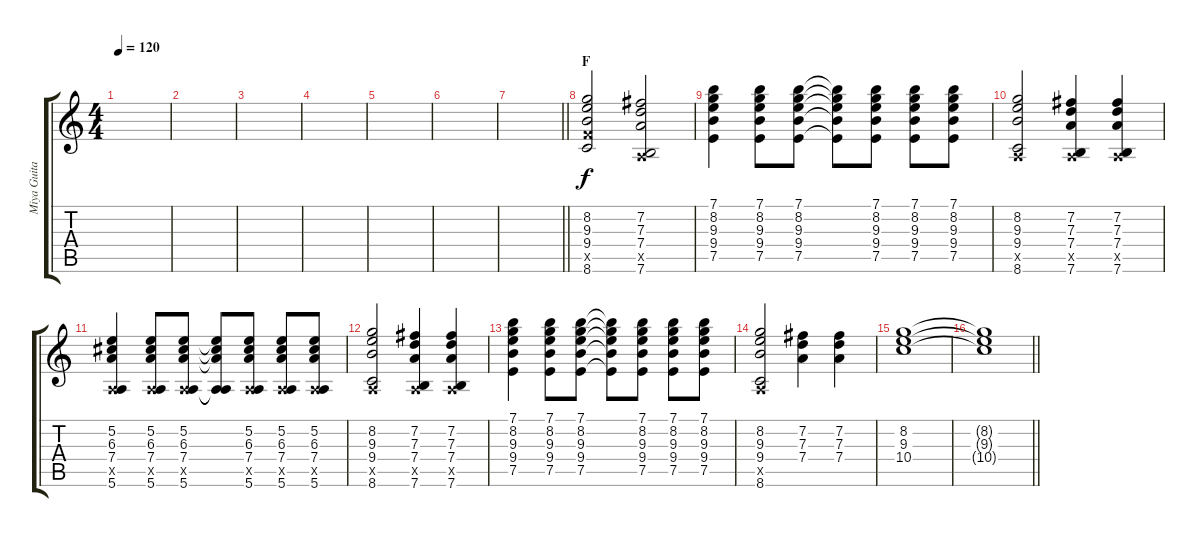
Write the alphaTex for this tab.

\track ("Miya Guitar II" "Miya Guita") {instrument overdrivenguitar}
\staff {score tabs}
\tuning (E4 B3 G3 D3 A2 E2) {hide}
\ts (4 4)
\tempo 120
\clef g2
\ks c
|
|
|
|
|
|
\barLineRight lightlight
|
\section ("" "F")
(8.2 9.3 9.4 8.5{x} 8.6).2{instrument electricguitarclean} (7.2 7.3 7.4 0.5{x} 7.6).2 |
(7.1 8.2 9.3 9.4 7.5).4 (7.1 8.2 9.3 9.4 7.5).8 (7.1 8.2 9.3 9.4 7.5).8 (7.1{t} 8.2{t} 9.3{t} 9.4{t} 7.5{t}).8 (7.1 8.2 9.3 9.4 7.5).8 (7.1 8.2 9.3 9.4 7.5).8 (7.1 8.2 9.3 9.4 7.5).8 |
(8.2 9.3 9.4 0.5{x} 8.6).2 (7.2 7.3 7.4 0.5{x} 7.6).4 (7.2 7.3 7.4 0.5{x} 7.6).4 |
(5.2 6.3 7.4 0.5{x} 5.6).4 (5.2 6.3 7.4 0.5{x} 5.6).8 (5.2 6.3 7.4 0.5{x} 5.6).8 (5.2{t} 6.3{t} 7.4{t} 0.5{t} 5.6{t}).8 (5.2 6.3 7.4 0.5{x} 5.6).8 (5.2 6.3 7.4 0.5{x} 5.6).8 (5.2 6.3 7.4 0.5{x} 5.6).8 |
(8.2 9.3 9.4 0.5{x} 8.6).2 (7.2 7.3 7.4 0.5{x} 7.6).4 (7.2 7.3 7.4 0.5{x} 7.6).4 |
(7.1 8.2 9.3 9.4 7.5).4 (7.1 8.2 9.3 9.4 7.5).8 (7.1 8.2 9.3 9.4 7.5).8 (7.1{t} 8.2{t} 9.3{t} 9.4{t} 7.5{t}).8 (7.1 8.2 9.3 9.4 7.5).8 (7.1 8.2 9.3 9.4 7.5).8 (7.1 8.2 9.3 9.4 7.5).8 |
(8.2 9.3 9.4 0.5{x} 8.6).2 (7.2 7.3 7.4).4 (7.2 7.3 7.4).4 |
(8.2 9.3 10.4).1 |
\barLineRight lightlight
(8.2{t} 9.3{t} 10.4{t}).1
